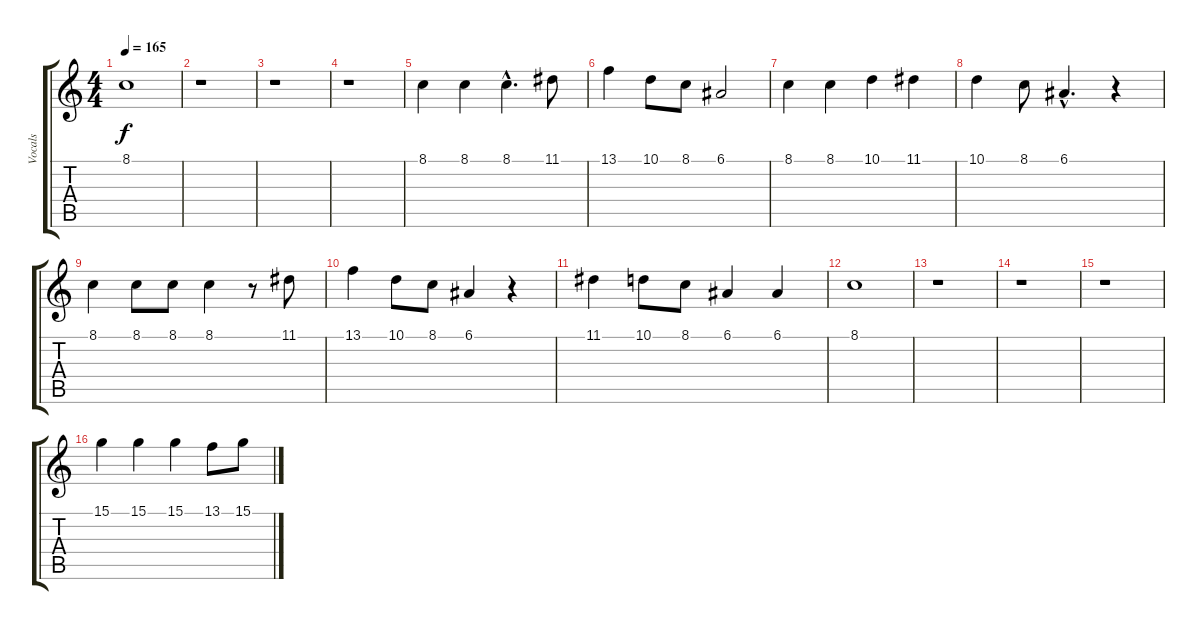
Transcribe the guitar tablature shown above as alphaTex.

\track ("Vocals" "Vocals") {instrument ocarina}
\staff {score tabs}
\tuning (E4 B3 G3 D3 A2 E2) {hide}
\ts (4 4)
\tempo 165
\clef g2
\ks c
8.1.1{dy f} |
r.1 |
r.1 |
r.1 |
8.1.4 8.1.4 8.1{hac}.4{d} 11.1.8 |
13.1.4 10.1.8 8.1.8 6.1.2 |
8.1.4 8.1.4 10.1.4 11.1.4 |
10.1.4 8.1.8 6.1{hac}.4{d} r.4 |
8.1.4 8.1.8 8.1.8 8.1.4 r.8 11.1.8 |
13.1.4 10.1.8 8.1.8 6.1.4 r.4 |
11.1.4 10.1.8 8.1.8 6.1.4 6.1.4 |
8.1.1 |
r.1 |
r.1 |
r.1 |
15.1.4 15.1.4 15.1.4 13.1.8 15.1.8
